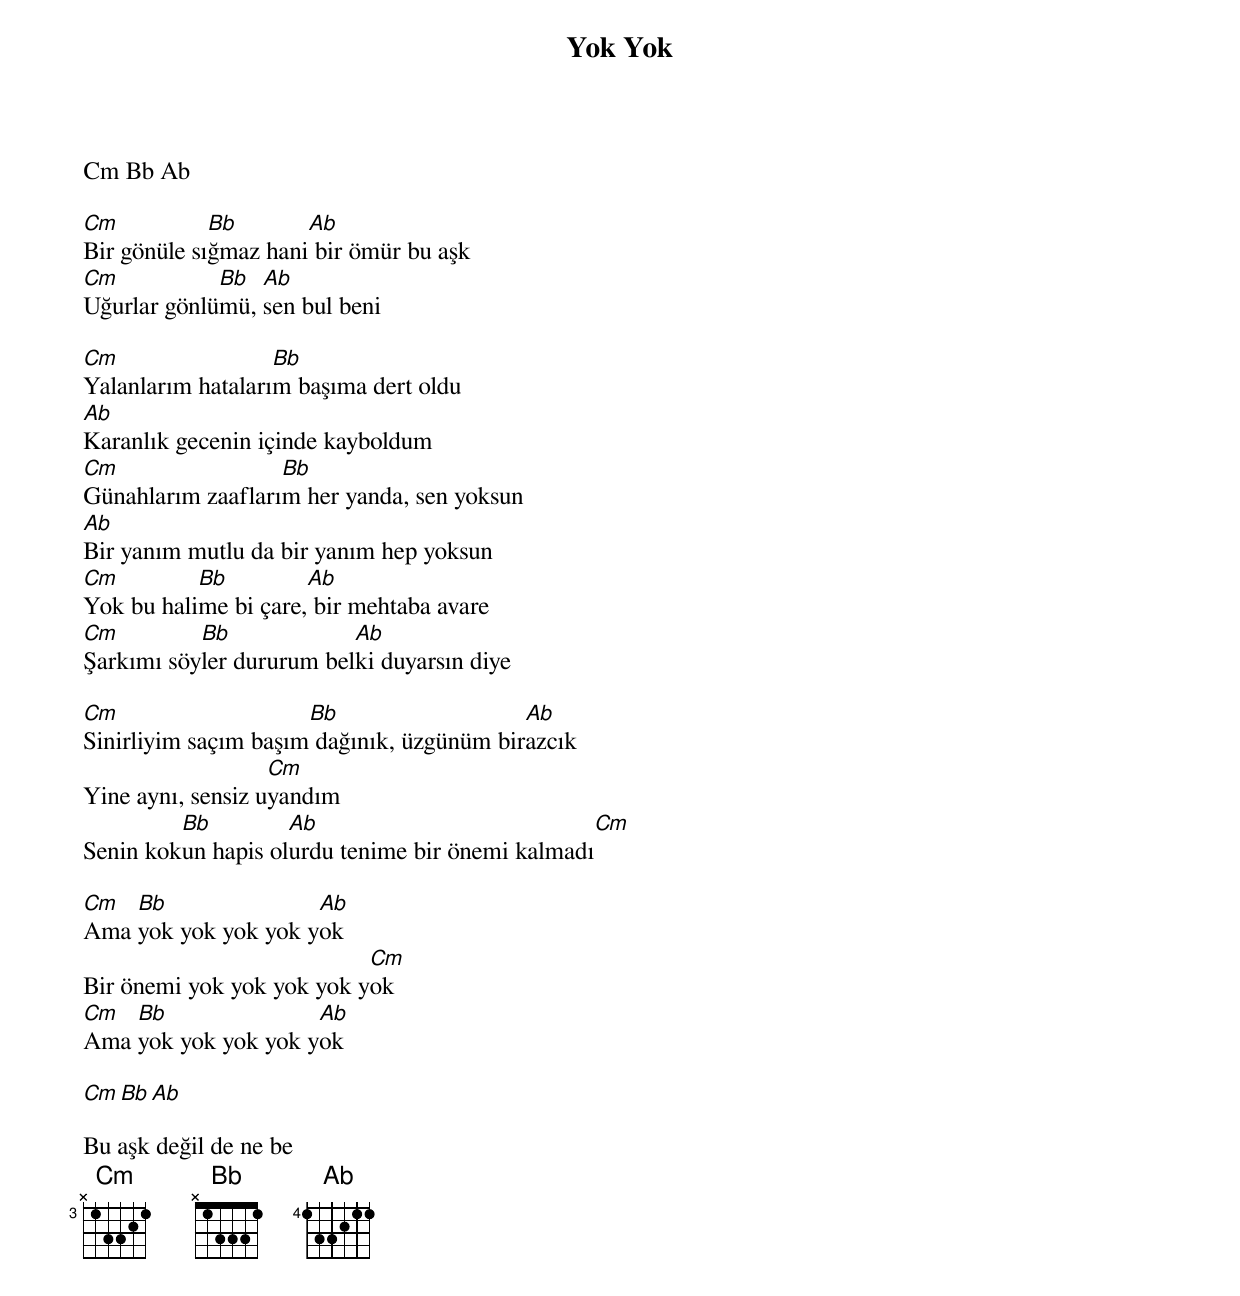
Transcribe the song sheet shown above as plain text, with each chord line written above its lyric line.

{title: Yok Yok}
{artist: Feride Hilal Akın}

Cm Bb Ab

Cm           Bb       Ab
Bir gönüle sığmaz hani bir ömür bu aşk
Cm           Bb  Ab
Uğurlar gönlümü, sen bul beni

Cm                 Bb
Yalanlarım hatalarım başıma dert oldu
Ab
Karanlık gecenin içinde kayboldum
Cm                 Bb
Günahlarım zaaflarım her yanda, sen yoksun
Ab
Bir yanım mutlu da bir yanım hep yoksun
Cm         Bb         Ab
Yok bu halime bi çare, bir mehtaba avare
Cm         Bb             Ab
Şarkımı söyler dururum belki duyarsın diye

Cm                    Bb                   Ab
Sinirliyim saçım başım dağınık, üzgünüm birazcık
                   Cm
Yine aynı, sensiz uyandım
         Bb         Ab                            Cm
Senin kokun hapis olurdu tenime bir önemi kalmadı

Cm  Bb               Ab
Ama yok yok yok yok yok
                           Cm
Bir önemi yok yok yok yok yok
Cm  Bb               Ab
Ama yok yok yok yok yok

Cm Bb Ab

Bu aşk değil de ne be
